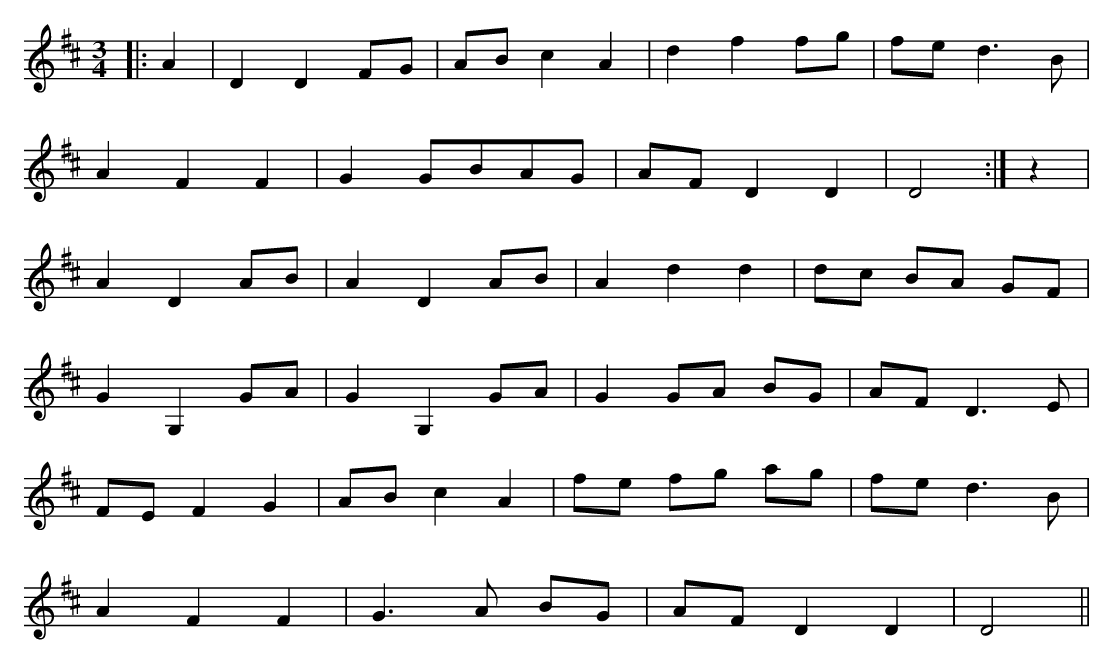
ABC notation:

X:1
M:3/4
K:D
|:A2|D2 D2 FG|AB c2 A2|d2 f2 fg|fe d3B|
A2 F2 F2|G2 GBAG|AF D2 D2|D4:|z2|
A2 D2 AB|A2 D2 AB|A2 d2 d2|dc BA GF|
G2 G,2 GA|G2 G,2 GA|G2 GA BG|AF D3E|
FE F2 G2|AB c2 A2|fe fg ag|fe d3B|
A2 F2 F2|G3A BG|AF D2 D2|D4||
